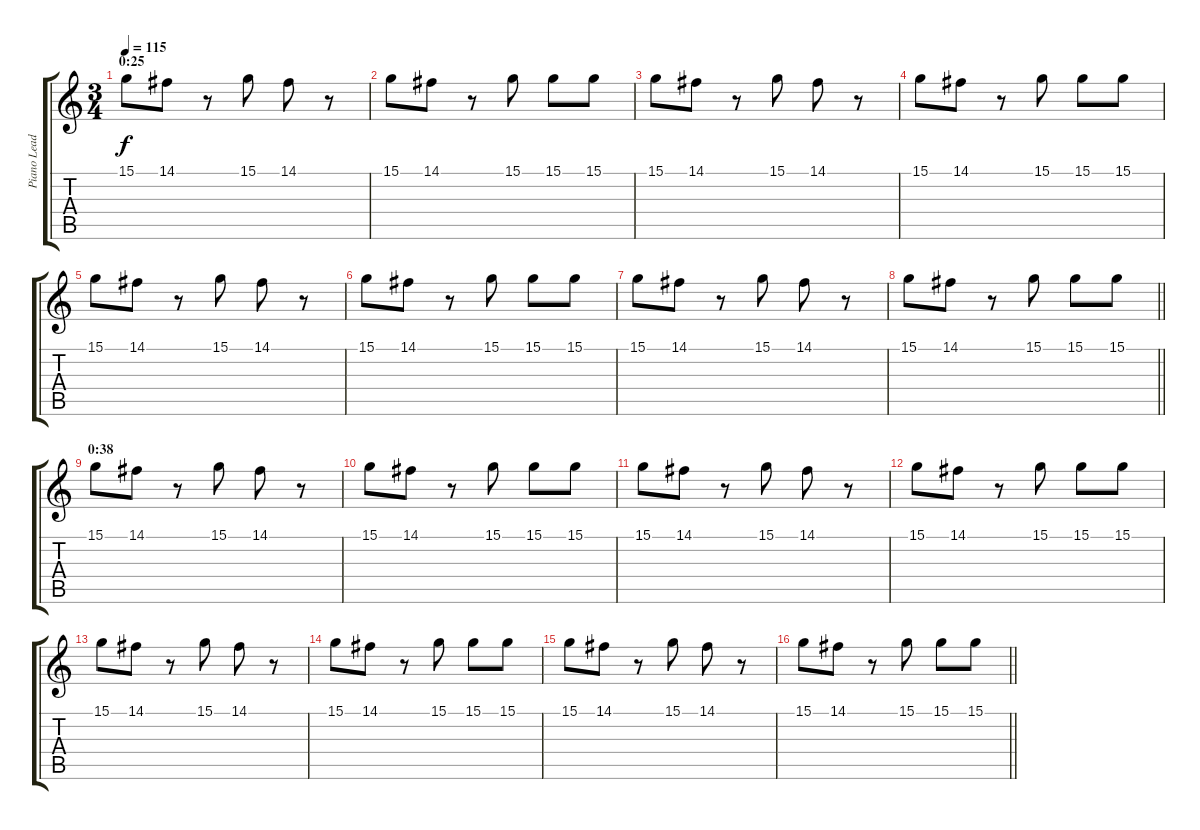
\track ("Piano Lead" "Piano Lead") {instrument celesta}
\staff {score tabs}
\tuning (E4 B3 G3 D3 A2 E2) {hide}
\ts (3 4)
\section ("" "0:25")
\tempo 115
\clef g2
\ks c
15.1.8{dy f} 14.1.8 r.8 15.1.8 14.1.8 r.8 |
15.1.8 14.1.8 r.8 15.1.8 15.1.8 15.1.8 |
15.1.8 14.1.8 r.8 15.1.8 14.1.8 r.8 |
15.1.8 14.1.8 r.8 15.1.8 15.1.8 15.1.8 |
15.1.8 14.1.8 r.8 15.1.8 14.1.8 r.8 |
15.1.8 14.1.8 r.8 15.1.8 15.1.8 15.1.8 |
15.1.8 14.1.8 r.8 15.1.8 14.1.8 r.8 |
\barLineRight lightlight
15.1.8 14.1.8 r.8 15.1.8 15.1.8 15.1.8 |
\section ("" "0:38")
15.1.8 14.1.8 r.8 15.1.8 14.1.8 r.8 |
15.1.8 14.1.8 r.8 15.1.8 15.1.8 15.1.8 |
15.1.8 14.1.8 r.8 15.1.8 14.1.8 r.8 |
15.1.8 14.1.8 r.8 15.1.8 15.1.8 15.1.8 |
15.1.8 14.1.8 r.8 15.1.8 14.1.8 r.8 |
15.1.8 14.1.8 r.8 15.1.8 15.1.8 15.1.8 |
15.1.8 14.1.8 r.8 15.1.8 14.1.8 r.8 |
\barLineRight lightlight
15.1.8 14.1.8 r.8 15.1.8 15.1.8 15.1.8
